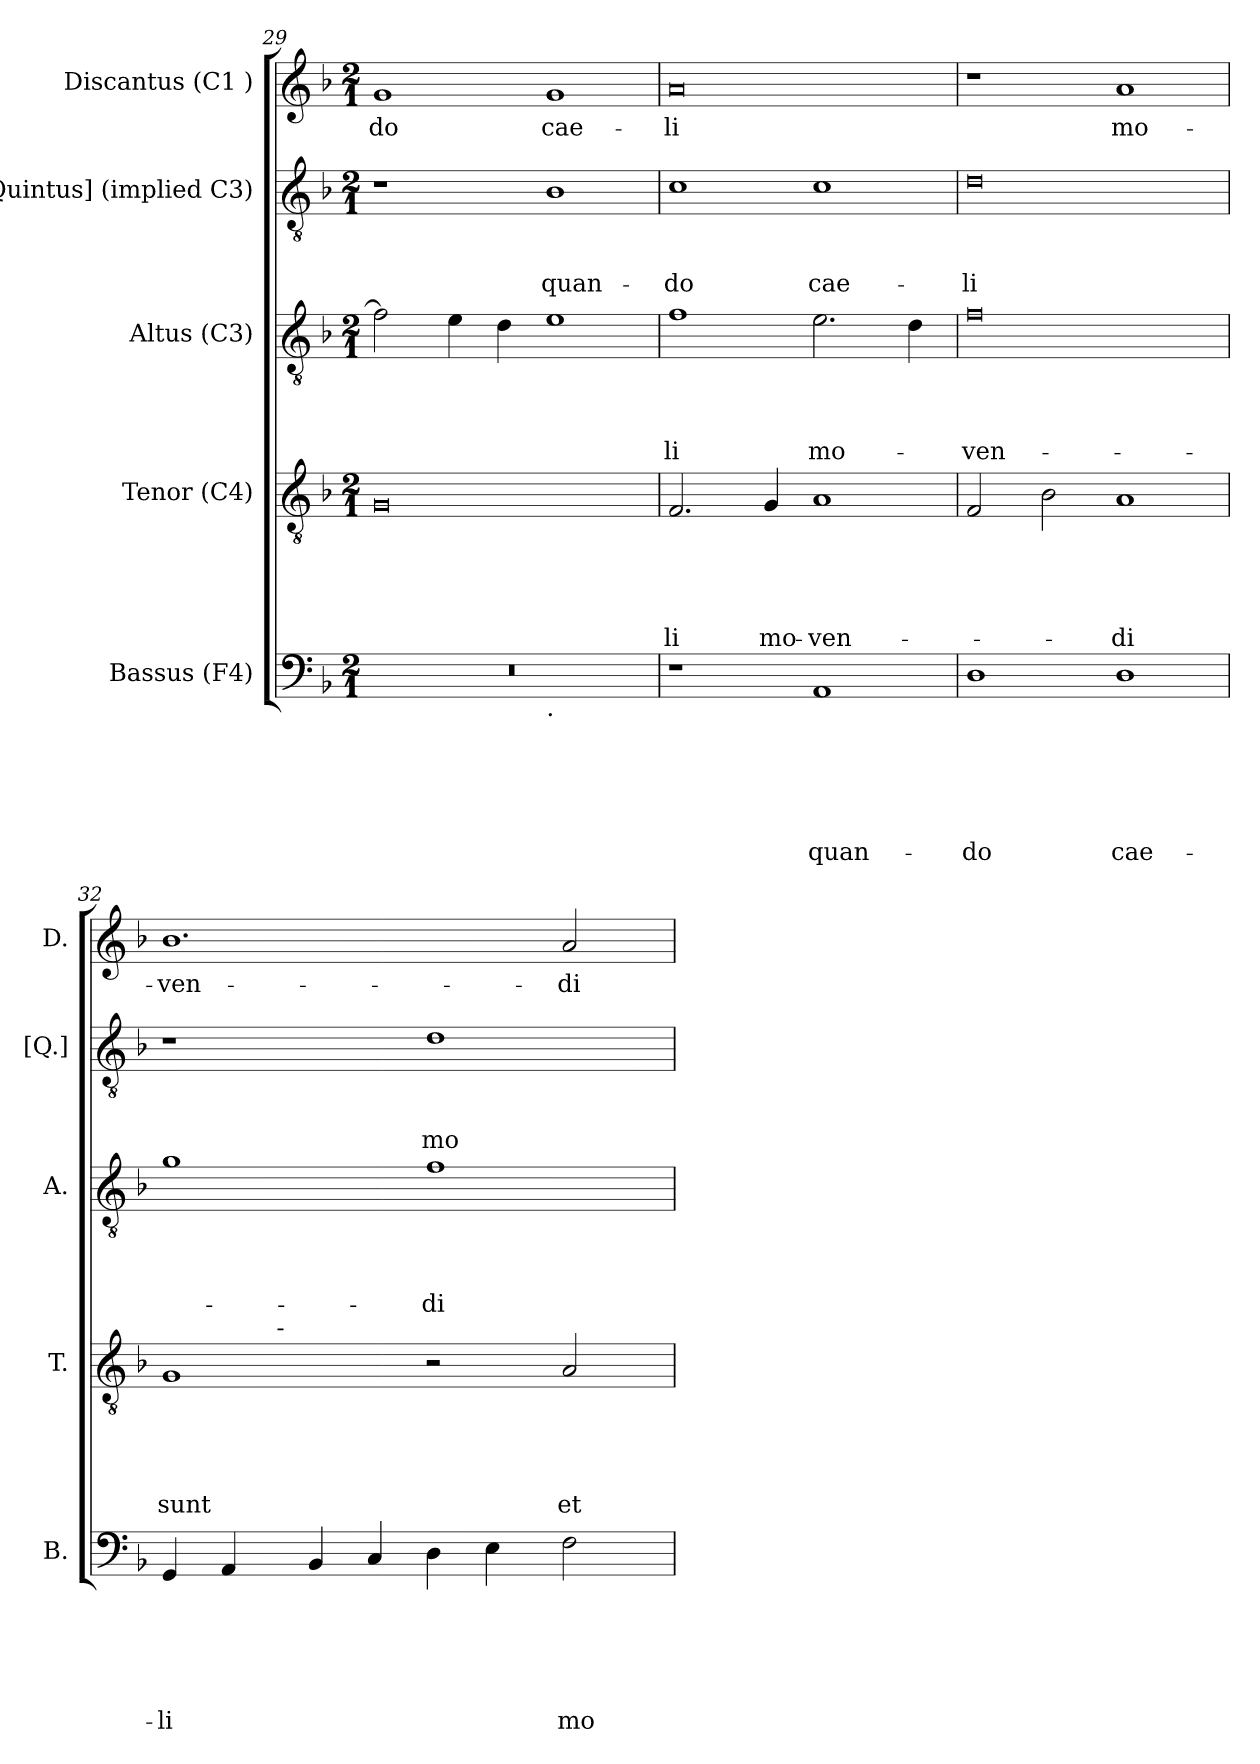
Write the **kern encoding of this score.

**kern	**text	**text	**text	**text	**text	**text	**kern	**text	**text	**text	**text	**text	**kern	**text	**text	**text	**text	**kern	**text	**text	**text	**kern	**text
*part5	*part5	*part5	*part5	*part5	*part5	*part5	*part4	*part4	*part4	*part4	*part4	*part4	*part3	*part3	*part3	*part3	*part3	*part2	*part2	*part2	*part2	*part1	*part1
*staff5	*staff5	*staff5	*staff5	*staff5	*staff5	*staff5	*staff4	*staff4	*staff4	*staff4	*staff4	*staff4	*staff3	*staff3	*staff3	*staff3	*staff3	*staff2	*staff2	*staff2	*staff2	*staff1	*staff1
*I"Bassus (F4)	*	*	*	*	*	*	*I"Tenor (C4)	*	*	*	*	*	*I"Altus (C3)	*	*	*	*	*I"[Quintus] (implied C3)	*	*	*	*I"Discantus (C1 )	*
*I'B.	*	*	*	*	*	*	*I'T.	*	*	*	*	*	*I'A.	*	*	*	*	*I'[Q.]	*	*	*	*I'D.	*
*clefF4	*	*	*	*	*	*	*clefGv2	*	*	*	*	*	*clefGv2	*	*	*	*	*clefGv2	*	*	*	*clefG2	*
*k[b-]	*	*	*	*	*	*	*k[b-]	*	*	*	*	*	*k[b-]	*	*	*	*	*k[b-]	*	*	*	*k[b-]	*
*F:	*	*	*	*	*	*	*F:	*	*	*	*	*	*F:	*	*	*	*	*F:	*	*	*	*F:	*
*M2/1	*	*	*	*	*	*	*M2/1	*	*	*	*	*	*M2/1	*	*	*	*	*M2/1	*	*	*	*M2/1	*
=29	=29	=29	=29	=29	=29	=29	=29	=29	=29	=29	=29	=29	=29	=29	=29	=29	=29	=29	=29	=29	=29	=29	=29
!	!	!	!	!	!	!	!	!	!	!	!	!	!	!	!	!	!	!	!	!	!	!	!LO:LY:b
*^	*	*	*	*	*	*	*	*	*	*	*	*	*	*	*	*	*	*	*	*	*	*	*
0r	1ryy	.	.	.	.	.	.	0G	.	.	.	.	.	2f\]	.	.	.	.	1r	.	.	.	1g	-do
.	.	.	.	.	.	.	.	.	.	.	.	.	.	4e\	.	.	.	.	.	.	.	.	.	.
.	.	.	.	.	.	.	.	.	.	.	.	.	.	4d\	.	.	.	.	.	.	.	.	.	.
!	!LO:TX:b:t=.	!	!	!	!	!	!	!	!	!	!	!	!	!	!	!	!	!	!	!	!	!	!	!
!	!	!	!	!	!	!	!	!	!	!	!	!	!	!	!	!	!	!	!	!	!	!LO:LY:b	!	!LO:LY:b
.	1ryy	.	.	.	.	.	.	.	.	.	.	.	.	1e	.	.	.	.	1B-	.	.	quan-	1g	cae-
=30	=30	=30	=30	=30	=30	=30	=30	=30	=30	=30	=30	=30	=30	=30	=30	=30	=30	=30	=30	=30	=30	=30	=30	=30
!	!	!	!	!	!	!	!	!	!	!	!	!	!LO:LY:b	!	!	!	!	!LO:LY:b:rj	!	!	!	!LO:LY:b	!	!LO:LY:b:rj
*v	*v	*	*	*	*	*	*	*	*	*	*	*	*	*	*	*	*	*	*	*	*	*	*	*
1r	.	.	.	.	.	.	2.F/	.	.	.	.	-li	1f	.	.	.	-li	1c	.	.	-do	0a	-li
!	!	!	!	!	!	!	!	!	!	!	!	!LO:LY:b	!	!	!	!	!	!	!	!	!	!	!
.	.	.	.	.	.	.	4G/	.	.	.	.	mo-	.	.	.	.	.	.	.	.	.	.	.
!	!	!	!	!	!	!LO:LY:b	!	!	!	!	!	!LO:LY:b	!	!	!	!	!LO:LY:b	!	!	!	!LO:LY:b	!	!
1AA	.	.	.	.	.	quan-	1A	.	.	.	.	-ven-	2.e\	.	.	.	mo-	1c	.	.	cae-	.	.
.	.	.	.	.	.	.	.	.	.	.	.	.	4d\	.	.	.	.	.	.	.	.	.	.
=31	=31	=31	=31	=31	=31	=31	=31	=31	=31	=31	=31	=31	=31	=31	=31	=31	=31	=31	=31	=31	=31	=31	=31
!	!	!	!	!	!	!LO:LY:b	!	!	!	!	!	!	!	!	!	!	!LO:LY:b	!	!	!	!LO:LY:b:rj	!	!
1D	.	.	.	.	.	-do	2F/	.	.	.	.	.	0f	.	.	.	-ven-	0d	.	.	-li	1r	.
.	.	.	.	.	.	.	2B-\	.	.	.	.	.	.	.	.	.	.	.	.	.	.	.	.
!	!	!	!	!	!	!LO:LY:b	!	!	!	!	!	!LO:LY:b	!	!	!	!	!	!	!	!	!	!	!LO:LY:b
1D	.	.	.	.	.	cae-	1A	.	.	.	.	-di	.	.	.	.	.	.	.	.	.	1a	mo-
!!LO:LB:g=z
=32	=32	=32	=32	=32	=32	=32	=32	=32	=32	=32	=32	=32	=32	=32	=32	=32	=32	=32	=32	=32	=32	=32	=32
!	!	!	!	!	!	!LO:LY:b	!	!	!	!	!	!LO:LY:b	!	!	!	!	!	!	!	!	!	!	!LO:LY:b
*	*	*	*	*	*	*	*^	*	*	*	*	*	*	*	*	*	*	*	*	*	*	*	*
4GG/	.	.	.	.	.	-li	1G	4ryy	.	.	.	.	sunt	1g	.	.	.	.	1r	.	.	.	1.b-	-ven-
4AA/	.	.	.	.	.	.	.	8ryy	.	.	.	.	.	.	.	.	.	.	.	.	.	.	.	.
.	.	.	.	.	.	.	.	32ryy	.	.	.	.	.	.	.	.	.	.	.	.	.	.	.	.
!	!	!	!	!	!	!	!	!LO:TX:a:t=-	!	!	!	!	!	!	!	!	!	!	!	!	!	!	!	!
.	.	.	.	.	.	.	.	1ryy	.	.	.	.	.	.	.	.	.	.	.	.	.	.	.	.
4BB-/	.	.	.	.	.	.	.	.	.	.	.	.	.	.	.	.	.	.	.	.	.	.	.	.
4C/	.	.	.	.	.	.	.	.	.	.	.	.	.	.	.	.	.	.	.	.	.	.	.	.
!	!	!	!	!	!	!	!	!	!	!	!	!	!	!	!	!	!	!LO:LY:b	!	!	!	!LO:LY:b	!	!
4D\	.	.	.	.	.	.	2r	.	.	.	.	.	.	1f	.	.	.	-di	1d	.	.	mo-	.	.
4E\	.	.	.	.	.	.	.	.	.	.	.	.	.	.	.	.	.	.	.	.	.	.	.	.
.	.	.	.	.	.	.	.	2ryy	.	.	.	.	.	.	.	.	.	.	.	.	.	.	.	.
!	!	!	!	!	!	!LO:LY:b	!	!	!	!	!	!	!LO:LY:b	!	!	!	!	!	!	!	!	!	!	!LO:LY:b
2F\	.	.	.	.	.	mo-	2A/	.	.	.	.	.	et	.	.	.	.	.	.	.	.	.	2a/	-di
.	.	.	.	.	.	.	.	16.ryy	.	.	.	.	.	.	.	.	.	.	.	.	.	.	.	.
*	*	*	*	*	*	*	*v	*v	*	*	*	*	*	*	*	*	*	*	*	*	*	*	*	*
=	=	=	=	=	=	=	=	=	=	=	=	=	=	=	=	=	=	=	=	=	=	=	=
*-	*-	*-	*-	*-	*-	*-	*-	*-	*-	*-	*-	*-	*-	*-	*-	*-	*-	*-	*-	*-	*-	*-	*-
